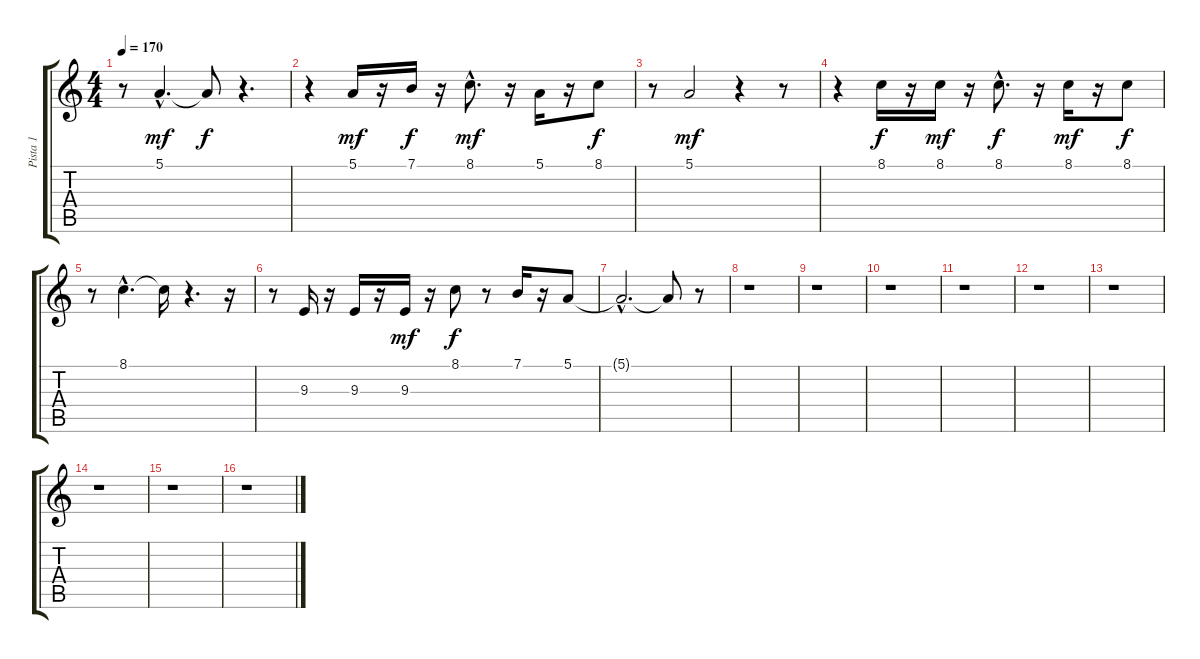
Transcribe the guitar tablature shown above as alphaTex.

\track ("Pista 1" "Pista 1") {instrument panflute}
\staff {score tabs}
\tuning (E4 B3 G3 D3 A2 E2) {hide}
\ts (4 4)
\tempo 170
\clef g2
\ks c
r.8{dy f} 5.1{hac}.4{d dy mf} 5.1{t}.8{dy f} r.4{d} |
r.4 5.1.16{dy mf} r.16 7.1.16{dy f} r.16 8.1{hac}.8{d dy mf} r.16 5.1.16 r.16 8.1.8{dy f} |
r.8 5.1.2{dy mf} r.4 r.8 |
r.4 8.1.16{dy f} r.16 8.1.16{dy mf} r.16 8.1{hac}.8{d dy f} r.16 8.1.16{dy mf} r.16 8.1.8{dy f} |
r.8 8.1{hac}.4{d} 8.1{t}.16 r.4{d} r.16 |
r.8 9.3.16 r.16 9.3.16 r.16 9.3.16{dy mf} r.16 8.1.8{dy f} r.8 7.1.16 r.16 5.1.8 |
5.1{hac t}.2{d} 5.1{t}.8 r.8 |
r.1 |
r.1 |
r.1 |
r.1 |
r.1 |
r.1 |
r.1 |
r.1 |
r.1
